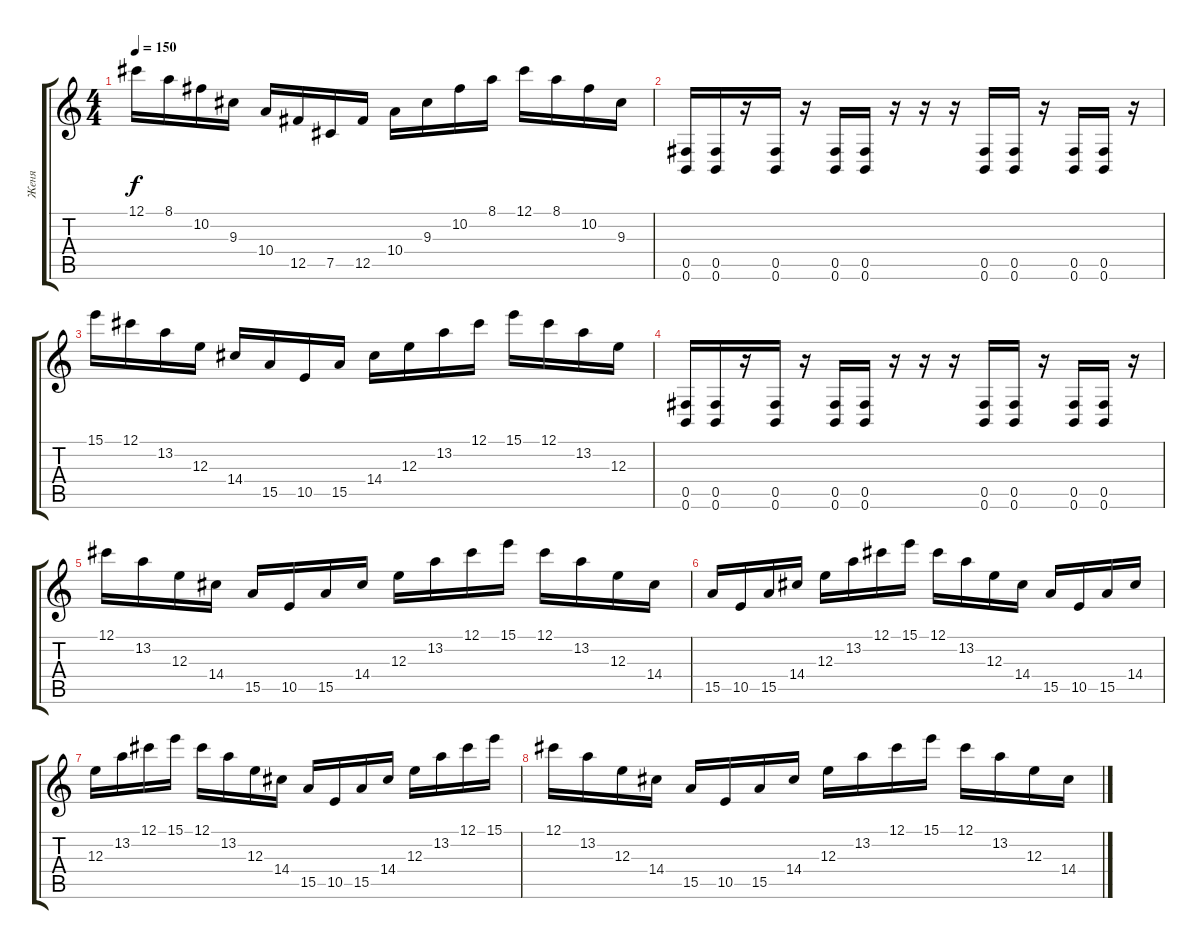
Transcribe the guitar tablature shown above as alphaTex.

\track ("Женя" "Женя") {instrument distortionguitar}
\staff {score tabs}
\tuning (Db4 Ab3 E3 B2 Gb2 B1) {hide}
\ts (4 4)
\tempo 150
\clef g2
\ks c
12.1.16{dy f} 8.1.16 10.2.16 9.3.16 10.4.16 12.5.16 7.5.16 12.5.16 10.4.16 9.3.16 10.2.16 8.1.16 12.1.16 8.1.16 10.2.16 9.3.16 |
(0.5 0.6).16 (0.5 0.6).16 r.16 (0.5 0.6).16 r.16 (0.5 0.6).16 (0.5 0.6).16 r.16 r.16 r.16 (0.5 0.6).16 (0.5 0.6).16 r.16 (0.5 0.6).16 (0.5 0.6).16 r.16 |
15.1.16 12.1.16 13.2.16 12.3.16 14.4.16 15.5.16 10.5.16 15.5.16 14.4.16 12.3.16 13.2.16 12.1.16 15.1.16 12.1.16 13.2.16 12.3.16 |
(0.5 0.6).16 (0.5 0.6).16 r.16 (0.5 0.6).16 r.16 (0.5 0.6).16 (0.5 0.6).16 r.16 r.16 r.16 (0.5 0.6).16 (0.5 0.6).16 r.16 (0.5 0.6).16 (0.5 0.6).16 r.16 |
12.1.16 13.2.16 12.3.16 14.4.16 15.5.16 10.5.16 15.5.16 14.4.16 12.3.16 13.2.16 12.1.16 15.1.16 12.1.16 13.2.16 12.3.16 14.4.16 |
15.5.16 10.5.16 15.5.16 14.4.16 12.3.16 13.2.16 12.1.16 15.1.16 12.1.16 13.2.16 12.3.16 14.4.16 15.5.16 10.5.16 15.5.16 14.4.16 |
12.3.16 13.2.16 12.1.16 15.1.16 12.1.16 13.2.16 12.3.16 14.4.16 15.5.16 10.5.16 15.5.16 14.4.16 12.3.16 13.2.16 12.1.16 15.1.16 |
12.1.16 13.2.16 12.3.16 14.4.16 15.5.16 10.5.16 15.5.16 14.4.16 12.3.16 13.2.16 12.1.16 15.1.16 12.1.16 13.2.16 12.3.16 14.4.16
